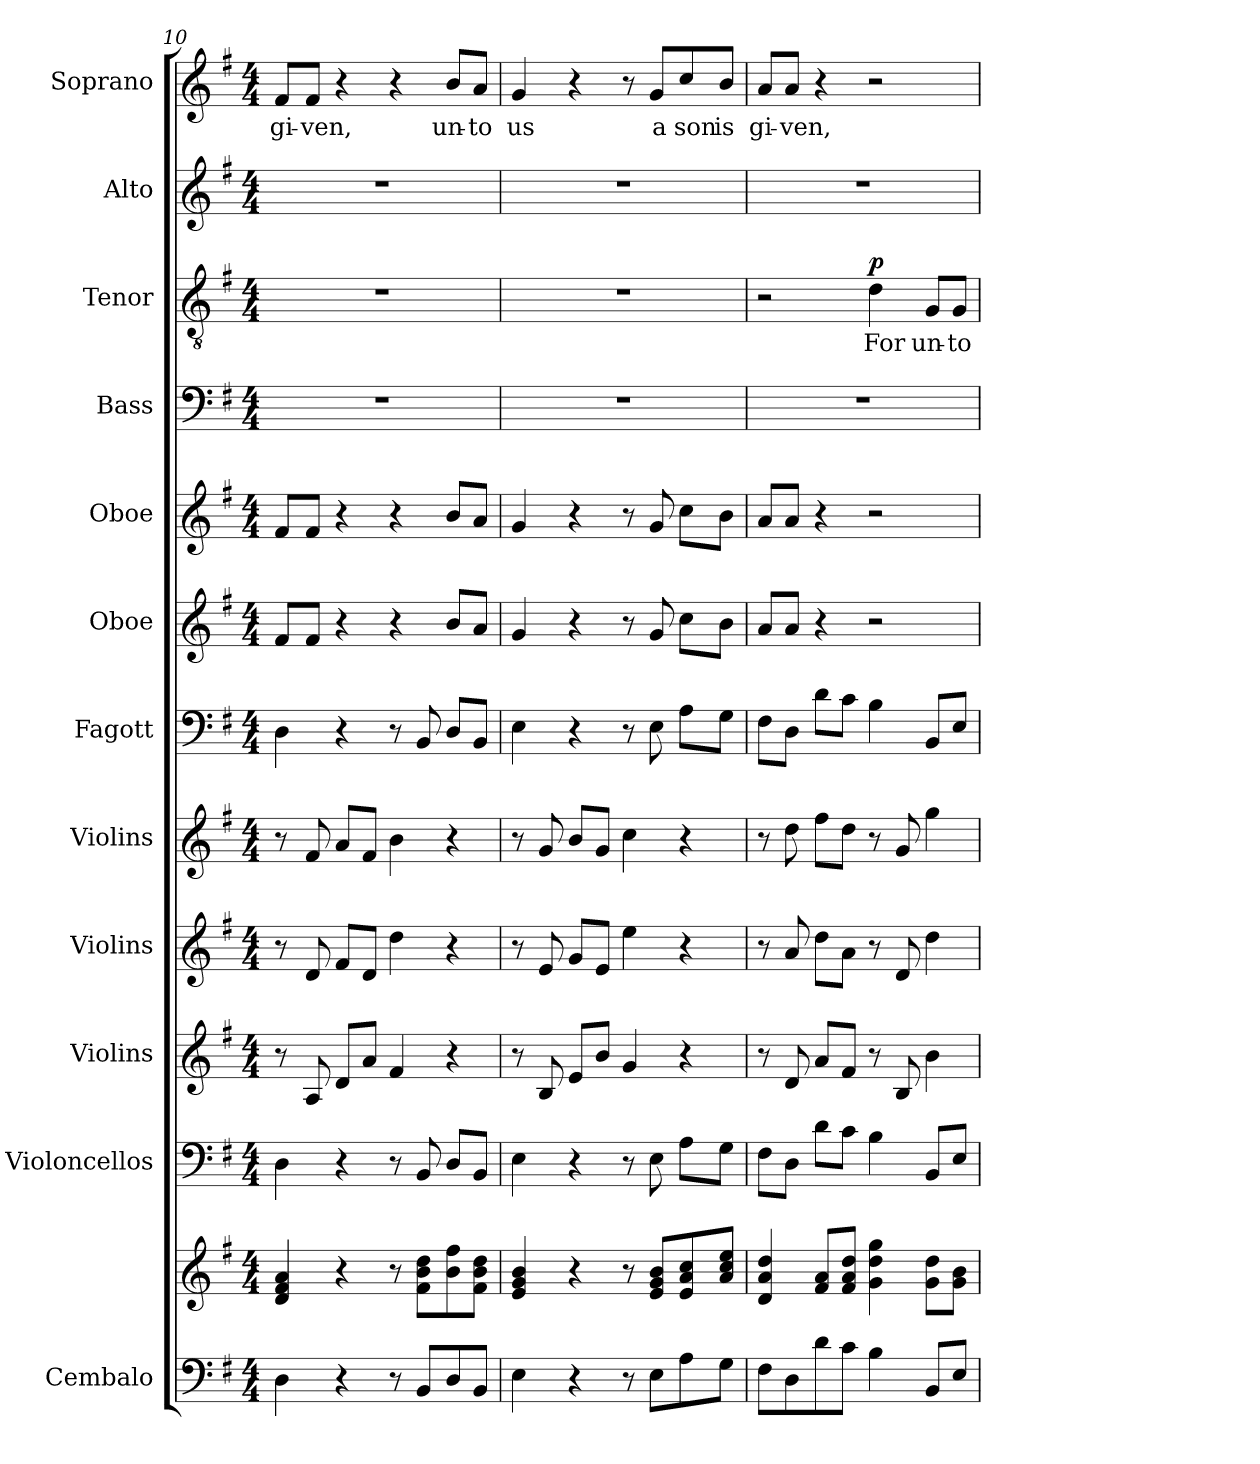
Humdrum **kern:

**kern	**kern	**kern	**kern	**kern	**kern	**kern	**kern	**kern	**kern	**kern	**text	**dynam	**kern	**kern	**text
*part12	*part12	*part11	*part10	*part9	*part8	*part7	*part6	*part5	*part4	*part3	*part3	*part3	*part2	*part1	*part1
*staff13	*staff12	*staff11	*staff10	*staff9	*staff8	*staff7	*staff6	*staff5	*staff4	*staff3	*staff3	*staff3	*staff2	*staff1	*staff1
*I"Cembalo	*	*I"Violoncellos	*I"Violins	*I"Violins	*I"Violins	*I"Fagott	*I"Oboe	*I"Oboe	*I"Bass	*I"Tenor	*	*	*I"Alto	*I"Soprano	*
*	*	*I'Vcs.	*I'Vlns.	*I'Vlns.	*I'Vlns.	*I'Fag.	*I'Ob.	*I'Ob.	*I'B.	*I'T.	*	*	*I'A.	*I'S.	*
!!LO:PB:g=z
*clefF4	*clefG2	*clefF4	*clefG2	*clefG2	*clefG2	*clefF4	*clefG2	*clefG2	*clefF4	*clefGv2	*	*	*clefG2	*clefG2	*
*k[f#]	*k[f#]	*k[f#]	*k[f#]	*k[f#]	*k[f#]	*k[f#]	*k[f#]	*k[f#]	*k[f#]	*k[f#]	*	*	*k[f#]	*k[f#]	*
*M4/4	*M4/4	*M4/4	*M4/4	*M4/4	*M4/4	*M4/4	*M4/4	*M4/4	*M4/4	*M4/4	*	*	*M4/4	*M4/4	*
=10	=10	=10	=10	=10	=10	=10	=10	=10	=10	=10	=10	=10	=10	=10	=10
!	!	!	!	!	!	!	!	!	!	!	!	!	!	!	!LO:LY:b
4D\	4d/ 4f#/ 4a/	4D\	8r	8r	8r	4D\	8f#/L	8f#/L	1r	1r	.	.	1r	8f#/L	gi-
!	!	!	!	!	!	!	!	!	!	!	!	!	!	!	!LO:LY:b
.	.	.	8A/	8d/	8f#/	.	8f#/J	8f#/J	.	.	.	.	.	8f#/J	-ven,
4r	4r	4r	8d/L	8f#/L	8a/L	4r	4r	4r	.	.	.	.	.	4r	.
.	.	.	8a/J	8d/J	8f#/J	.	.	.	.	.	.	.	.	.	.
8r	8r	8r	4f#/	4dd\	4b\	8r	4r	4r	.	.	.	.	.	4r	.
8BB/L	8f#\ 8b\ 8dd\L	8BB/	.	.	.	8BB/	.	.	.	.	.	.	.	.	.
!	!	!	!	!	!	!	!	!	!	!	!	!	!	!	!LO:LY:b
8D/	8b\ 8ff#\	8D/L	4r	4r	4r	8D/L	8b/L	8b/L	.	.	.	.	.	8b/L	un-
!	!	!	!	!	!	!	!	!	!	!	!	!	!	!	!LO:LY:b
8BB/J	8f#\ 8b\ 8dd\J	8BB/J	.	.	.	8BB/J	8a/J	8a/J	.	.	.	.	.	8a/J	-to
=11	=11	=11	=11	=11	=11	=11	=11	=11	=11	=11	=11	=11	=11	=11	=11
!	!	!	!	!	!	!	!	!	!	!	!	!	!	!	!LO:LY:b
4E\	4e/ 4g/ 4b/	4E\	8r	8r	8r	4E\	4g/	4g/	1r	1r	.	.	1r	4g/	us
.	.	.	8B/	8e/	8g/	.	.	.	.	.	.	.	.	.	.
4r	4r	4r	8e/L	8g/L	8b/L	4r	4r	4r	.	.	.	.	.	4r	.
.	.	.	8b/J	8e/J	8g/J	.	.	.	.	.	.	.	.	.	.
8r	8r	8r	4g/	4ee\	4cc\	8r	8r	8r	.	.	.	.	.	8r	.
!	!	!	!	!	!	!	!	!	!	!	!	!	!	!	!LO:LY:b
8E\L	8e/ 8g/ 8b/L	8E\	.	.	.	8E\	8g/	8g/	.	.	.	.	.	8g/L	a
!	!	!	!	!	!	!	!	!	!	!	!	!	!	!	!LO:LY:b
8A\	8e/ 8a/ 8cc/	8A\L	4r	4r	4r	8A\L	8cc\L	8cc\L	.	.	.	.	.	8cc/	son
!	!	!	!	!	!	!	!	!	!	!	!	!	!	!	!LO:LY:b
8G\J	8a/ 8cc/ 8ee/J	8G\J	.	.	.	8G\J	8b\J	8b\J	.	.	.	.	.	8b/J	is
=12	=12	=12	=12	=12	=12	=12	=12	=12	=12	=12	=12	=12	=12	=12	=12
!	!	!	!	!	!	!	!	!	!	!	!	!	!	!	!LO:LY:b
8F#\L	4d/ 4a/ 4dd/	8F#\L	8r	8r	8r	8F#\L	8a/L	8a/L	1r	2r	.	.	1r	8a/L	gi-
!	!	!	!	!	!	!	!	!	!	!	!	!	!	!	!LO:LY:b
8D\	.	8D\J	8d/	8a/	8dd\	8D\J	8a/J	8a/J	.	.	.	.	.	8a/J	-ven,
8d\	8f#/ 8a/L	8d\L	8a/L	8dd\L	8ff#\L	8d\L	4r	4r	.	.	.	.	.	4r	.
8c\J	8f#/ 8a/ 8dd/J	8c\J	8f#/J	8a\J	8dd\J	8c\J	.	.	.	.	.	.	.	.	.
!	!	!	!	!	!	!	!	!	!	!	!LO:LY:b	!LO:DY:a	!	!	!
4B\	4g\ 4dd\ 4gg\	4B\	8r	8r	8r	4B\	2r	2r	.	4d\	For	p	.	2r	.
.	.	.	8B/	8d/	8g/	.	.	.	.	.	.	.	.	.	.
!	!	!	!	!	!	!	!	!	!	!	!LO:LY:b	!	!	!	!
8BB/L	8g\ 8dd\L	8BB/L	4b\	4dd\	4gg\	8BB/L	.	.	.	8G/L	un-	.	.	.	.
!	!	!	!	!	!	!	!	!	!	!	!LO:LY:b	!	!	!	!
8E/J	8g\ 8b\J	8E/J	.	.	.	8E/J	.	.	.	8G/J	-to	.	.	.	.
=	=	=	=	=	=	=	=	=	=	=	=	=	=	=	=
*-	*-	*-	*-	*-	*-	*-	*-	*-	*-	*-	*-	*-	*-	*-	*-
